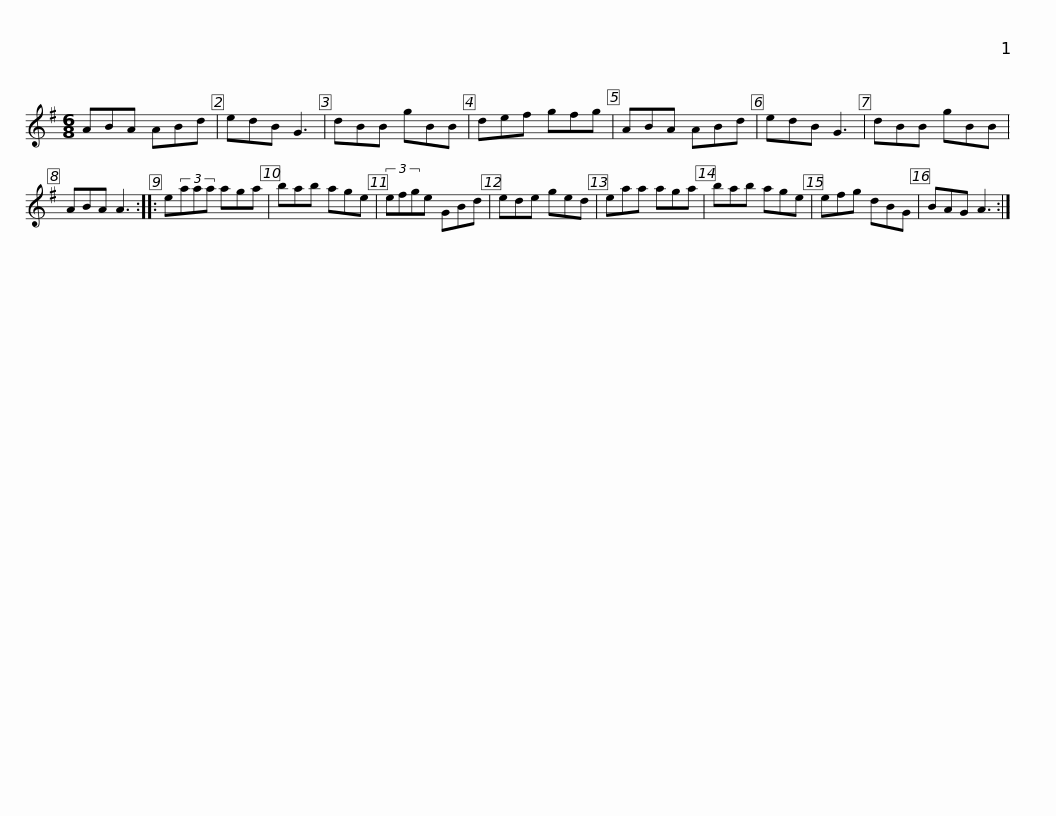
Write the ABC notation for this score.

X:1
L:1/8
M:6/8
I:linebreak $
K:G
V:1 treble
V:1
 ABA ABd | edB G3 | dBB gBB | def gfg | ABA ABd | %5
 edB G3 | dBB gBB | ABA A3 ::$ e(3aaa aga | bab age | %10
 (3efge GBd | ede ged | eaa aga | bab age |$ efg dBG | %15
 BAG A3 :| %16
